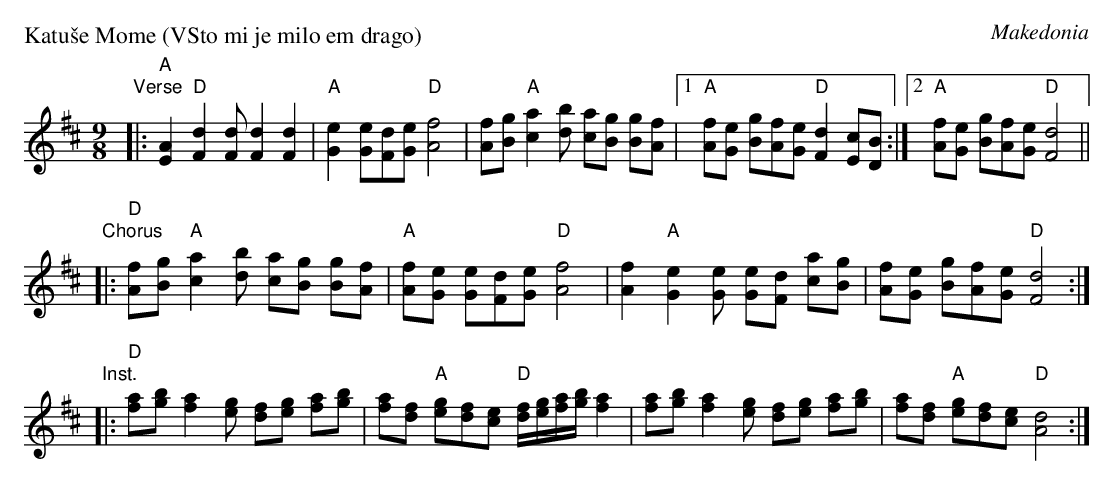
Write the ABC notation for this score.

X:1
P: Katu\vse Mome (\VSto mi je milo em drago)
O: Makedonia
M: 9/8
L: 1/8
K: D
"Verse"\
|: "A"[A2E2] "D"[d2F2][dF] [d2F2] [d2F2] \
| "A"[e2G2] [eG][dF][eG] "D"[f4A4] \
| [fA][gB] "A"[a2c2][bd] [ac][gB] [gB][fA] \
|1 "A"[fA][eG] [gB][fA][eG] "D"[d2F2] [cE][BD] \
:|2 "A"[fA][eG] [gB][fA][eG] "D"[d4F4] ||
"Chorus"\
|: "D"[fA][gB] "A"[a2c2][bd] [ac][gB] [gB][fA] \
| "A"[fA][eG] [eG][dF][eG] "D"[f4A4] \
| [f2A2] "A"[e2G2][eG] [eG][dF] [ac][gB] \
| [fA][eG] [gB][fA][eG] "D"[d4F4] :|
"Inst."\
|: "D"[af][bg] [a2f2][ge] [fd][ge] [af][bg] \
| [af][fd] "A"[ge][fd][ec] "D"[f/d/][g/e/][a/f/][b/g/] [a2f2] \
| [af][bg] [a2f2][ge] [fd][ge] [af][bg] \
| [af][fd] "A"[ge][fd][ec] "D"[d4A4] :|
